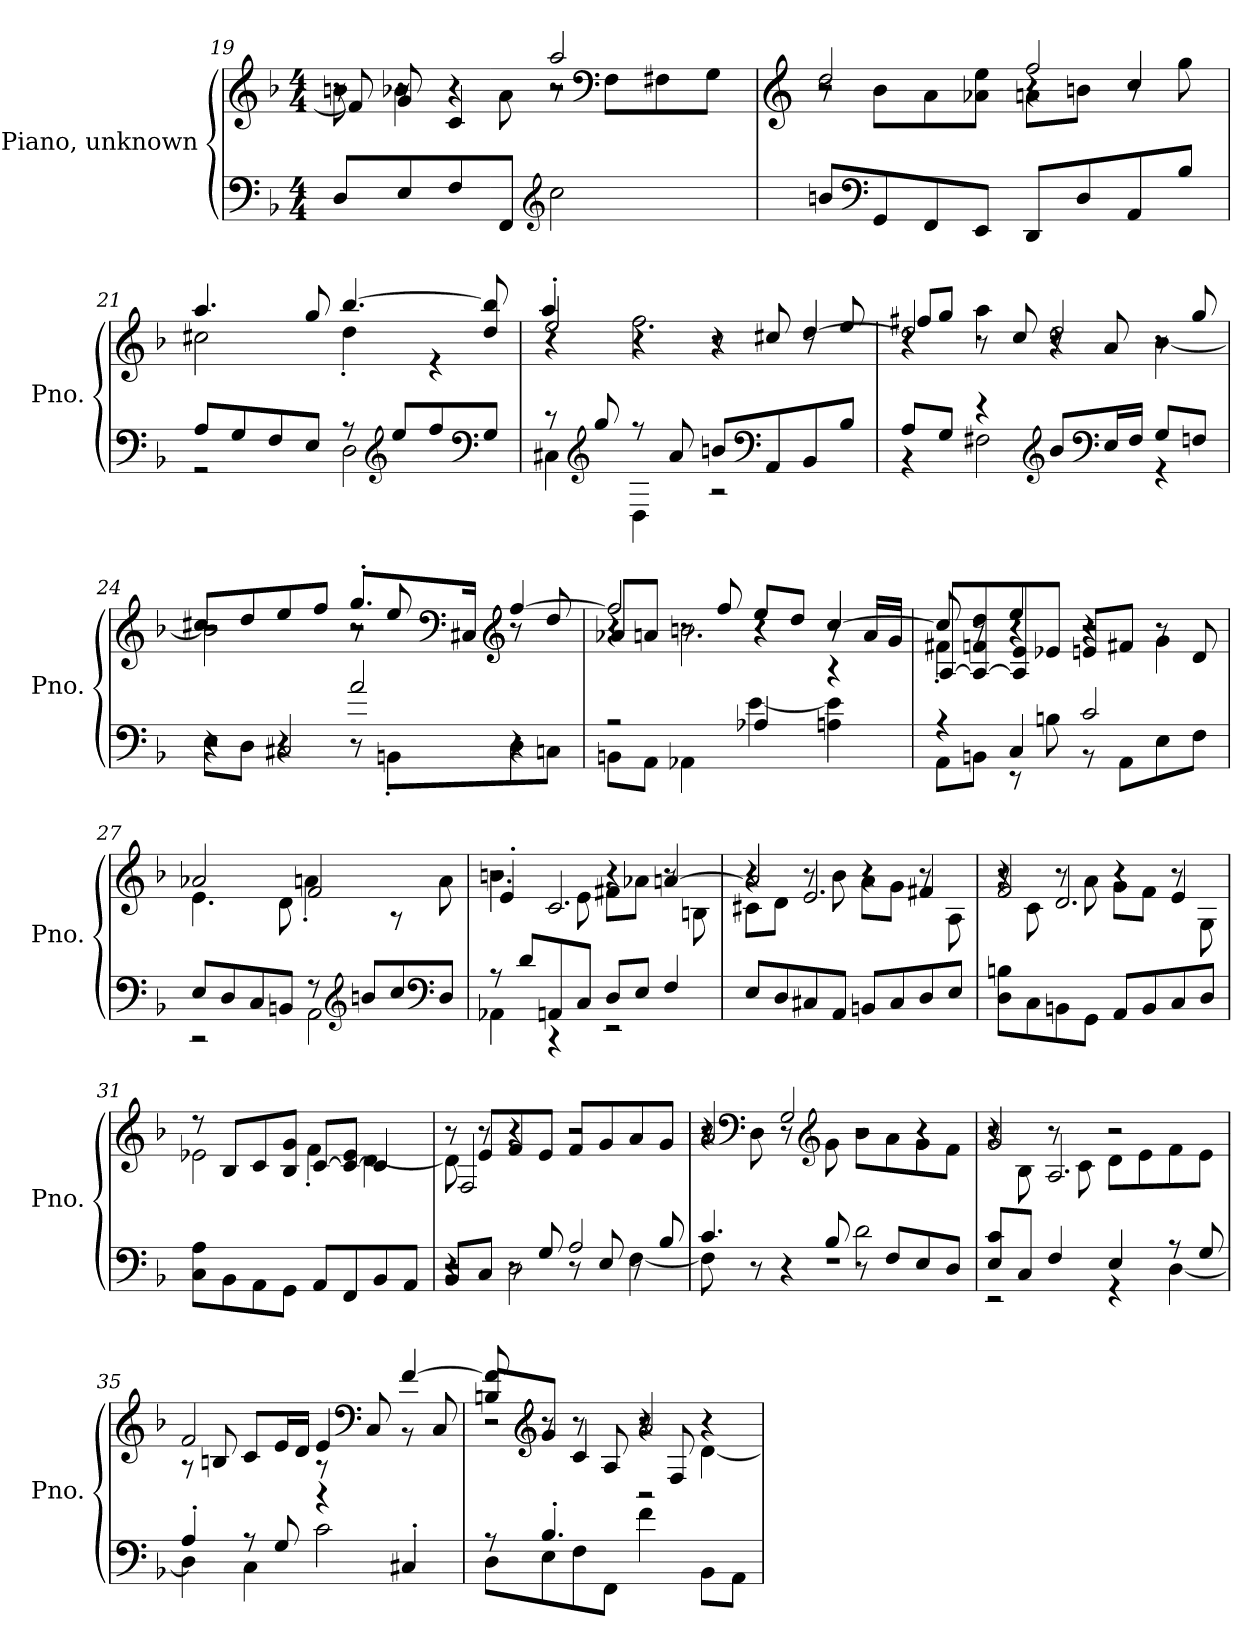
**kern	**kern
*part1	*part1
*staff2	*staff1
*I"Piano, unknown	*
*I'Pno.	*
*clefF4	*clefG2
*k[b-]	*k[b-]
*M4/4	*M4/4
=19	=19
*	*^
*	*	*^
8D/L	8r	8bn\	8f/]
8E/	8g/	4b-X\	8r
8F/	4c/	.	4r
8FF/J	.	8a\	.
*clefG2	*	*	*
2cc\	2aa/	8r	2r
*	*clefF4	*	*
.	.	8F\L	.
.	.	8F#X\	.
.	.	8G\J	.
=20	=20	=20	=20
*	*clefG2	*	*
8bn/L	2dd/	8r	2r
*clefF4	*	*	*
8GG/	.	8b-\L	.
8FF/	.	8a\	.
8EE/J	.	8a-X\ 8ee\J	.
8DD/L	2ff/	8an\L	4r
8D/	.	8bn\J	.
8AA/	.	8r	4cc/
8B-/J	.	8gg\	.
*	*	*v	*v
!!LO:PB:g=z
=21	=21	=21
*^	*	*
8A/L	2r	4.aa/	2cc#X\
8G/	.	.	.
8F/	.	.	.
8E/J	.	8gg/	.
8r	2D\	[4.bb-/	4dd'\
*clefG2	*	*	*
8ee/L	.	.	.
8ff/	.	.	4r
*clefF4	*	*	*
8G/J	.	8dd/ 8bb-/]	.
=22	=22	=22	=22
*	*	*	*^
8r	4C#X\	2ee/	4r	4aa'/
*clefG2	*	*	*	*
8gg/	.	.	.	.
8r	4D\	.	2.ff\	4r
8a/	.	.	.	.
8bn/L	2r	4r	.	8r
*clefF4	*	*	*	*
8AA/	.	.	.	8cc#X/
8BB-/	.	[4dd/	.	8r
8B-/J	.	.	.	8ee/
=23	=23	=23	=23	=23
8A/L	4r	2dd/]	4r	8ff#X/L
8G/J	.	.	.	8gg/J
4r	2F#X\	.	4aa\	8r
.	.	.	.	8cc/
*clefG2	*	*	*	*
8b-/L	.	2dd/	4r	8r
*clefF4	*	*	*	*
16E/L	.	.	.	8a/
16F#/JJ	.	.	.	.
8G/L	4r	.	[4b-\	8r
8Fn/J	.	.	.	8gg/
!!LO:LB:g=z	!!	!!
=24	=24	=24	=24	=24
*	*^	*	*	*
2r	8E\L	4r	2r	2b-\]	8cc#X/L
.	8D\J	.	.	.	8dd/
.	4r	2C#X/	.	.	8ee/
.	.	.	.	.	8ff/J
2a/	8r	.	8r	2r	8.gg'/L
.	8BBn'\L	.	8ee/	.	.
*	*	*	*clefF4	*	*
.	.	.	.	.	16C#X/Jk
*	*	*	*clefG2	*	*
.	8D\	4r	[4ff/	.	8r
.	8Cn\J	.	.	.	8dd/
*	*v	*v	*	*	*
=25	=25	=25	=25	=25
2r	8BBn\L	2ff/]	4r	8a-X/L
.	8AA\J	.	.	8an/J
.	4AA-X\	.	2.bn\	8r
.	.	.	.	8ff/
4A-X/	[4e\	4r	.	8ee/L
.	.	.	.	8dd/J
4r	4An\ 4e\]	[4cc/	.	8r
.	.	.	.	16a/LL
.	.	.	.	16g/JJ
=26	=26	=26	=26	=26
4r	8AA\L	8cc/]	4f#X'\	[8A/L
.	8BBn\J	8r	.	8A/_ 8fn/ 8dd/
4C/	8r	4ee/	4r	8A/] 8e/
.	8Bn\	.	.	8e-X/J
2c/	8r	2r	4r	8en/L
.	8AA\L	.	.	8f#X/J
.	8E\	.	4g\	8r
.	8F\J	.	.	8d/
*	*	*	*v	*v
!!LO:LB:g=z
=27	=27	=27	=27
8E/L	2r	2a-X/	4.e\
8D/	.	.	.
8C/	.	.	.
8BBn/J	.	.	8d\
8r	2AA\	2f/	4an'\
*clefG2	*	*	*
8bn/L	.	.	.
8cc/	.	.	8r
*clefF4	*	*	*
8D/J	.	.	8a\
=28	=28	=28	=28
*	*	*	*^
8r	4AA-X\	2r	4.bn\	4e'/
8d/L	.	.	.	.
8AAn/	4r	.	.	2.c/
8C/J	.	.	8e\	.
8D/L	2r	4r	8f#X\L	.
8E/J	.	.	8a-X\J	.
4F/	.	[4an/	8r	.
.	.	.	8Bn\	.
*v	*v	*	*	*
=29	=29	=29	=29
8E/L	2a/]	8c#X\L	4r
8D/	.	8d\J	.
8C#X/	.	8r	2.e/
8AA/J	.	8b-\	.
8BBn/L	4r	8a\L	.
8C#/	.	8g\J	.
8D/	4f#X/	8r	.
8E/J	.	8A\	.
!!LO:LB:g=z	!!	!!
=30	=30	=30	=30
8D\ 8Bn\L	2f/	8r	4r
8C\	.	8c\	.
8BBn\	.	8r	2.d/
8GG\J	.	8a\	.
8AA/L	4r	8g\L	.
8BB/	.	8f\J	.
8C/	4e/	8r	.
8D/J	.	8G\	.
*	*	*v	*v
=31	=31	=31
8C\ 8A\L	8r	2e-X\
8BB-\	8B-/L	.
8AA\	8c/	.
8GG\J	8B-/ 8g/J	.
8AA/L	[8c/L	4f'\
8FF/	8c/_ 8e-/J	.
8BB-/	4c/]	[4d\
8AA/J	.	.
=32	=32	=32
*^	*	*^
*	*^	*	*	*
2r	4r	8BB-/L	8r	8d\]	2F/
.	.	8C/J	8e/L	8r	.
.	2D\	8r	8f/	4r	.
.	.	8G/	8e/J	.	.
2A/	.	8r	8f/L	2r	2r
.	.	8E/	8g/	.	.
.	[4F\	8r	8a/	.	.
.	.	8B-/	8g/J	.	.
=33	=33	=33	=33	=33	=33
1r	8F\]	4.c/	2a/	8r	4r
*	*	*	*clefF4	*	*
.	8r	.	.	8D\	.
.	4r	.	.	8r	2G/
*	*	*	*clefG2	*	*
.	.	8B-/	.	8g\	.
.	2d\	8r	2r	8b-\L	.
.	.	8F/L	.	8a\	.
.	.	8E/	.	8g\	4r
.	.	8D/J	.	8f\J	.
*	*v	*v	*	*	*
!!LO:LB:g=z	!!	!!
=34	=34	=34	=34	=34
8E/ 8c/L	2r	2g/	8r	4r
8C/J	.	.	8B-\	.
4F/	.	.	8r	2.A/
.	.	.	8c\	.
4E/	4r	2r	8d\L	.
.	.	.	8e\	.
8r	[4D\	.	8f\	.
8G/	.	.	8e\J	.
*	*	*	*v	*v
=35	=35	=35	=35
4A'/	4D\]	2f/	8r
.	.	.	8Bn/
8r	4C\	.	8c/L
8G/	.	.	16e/L
.	.	.	16d/JJ
4r	2c\	4e/	8r
*	*	*clefF4	*
.	.	.	8C/
4C#X'/	.	[4f/	8r
.	.	.	8C/
=36	=36	=36	=36
*	*	*	*^
8r	8D\L	8f/]	2r	8Bn/L
*	*	*clefG2	*	*
4.B-'/	8E\	8r	.	8g/J
.	8F\	4c/	.	8r
.	8FF\J	.	.	8A/
2r	4f\	2a/	4r	8r
.	.	.	.	8F/
.	8BB-\L	.	[4d\	4r
.	8AA\J	.	.	.
*v	*v	*	*	*
*	*v	*v	*v
=	=
*-	*-
